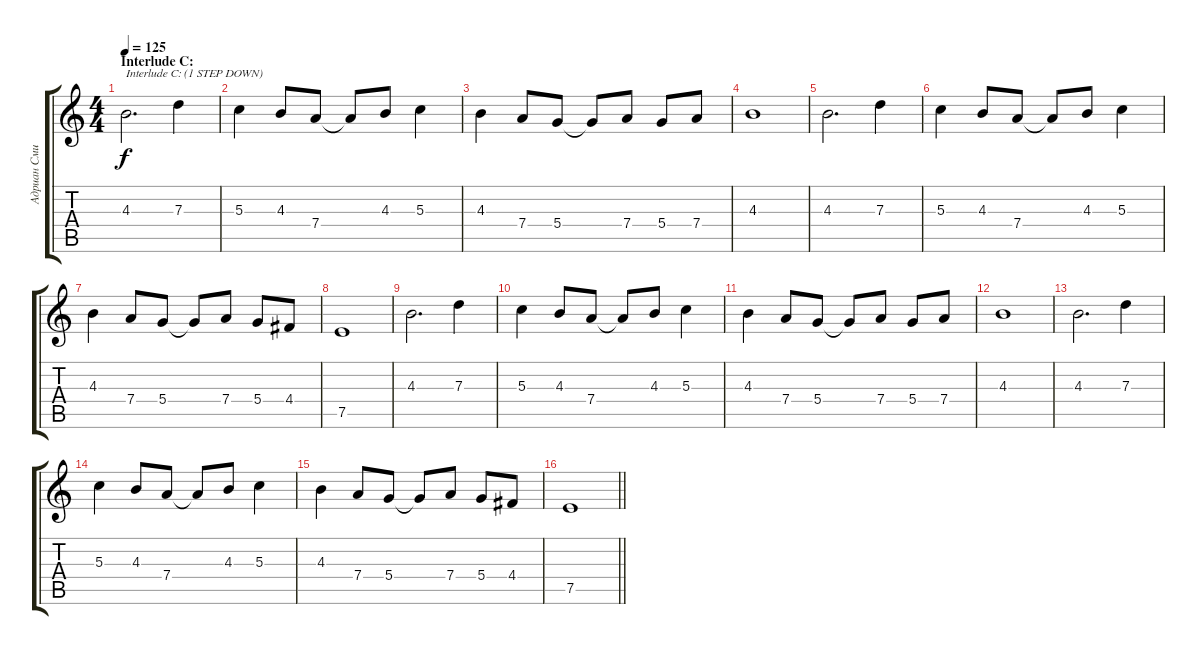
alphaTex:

\track ("Адриан Смит" "Адриан Сми") {instrument overdrivenguitar}
\staff {score tabs}
\tuning (E4 B3 G3 D3 A2 E2) {hide}
\ts (4 4)
\section ("" "Interlude C:")
\tempo 125
\clef g2
\ks c
4.3.2{d txt "Interlude C: (1 STEP DOWN)" dy f} 7.3.4 |
5.3.4 4.3.8 7.4.8 7.4{t}.8 4.3.8 5.3.4 |
4.3.4 7.4.8 5.4.8 5.4{t}.8 7.4.8 5.4.8 7.4.8 |
4.3.1 |
4.3.2{d} 7.3.4 |
5.3.4 4.3.8 7.4.8 7.4{t}.8 4.3.8 5.3.4 |
4.3.4 7.4.8 5.4.8 5.4{t}.8 7.4.8 5.4.8 4.4.8 |
7.5.1 |
4.3.2{d} 7.3.4 |
5.3.4 4.3.8 7.4.8 7.4{t}.8 4.3.8 5.3.4 |
4.3.4 7.4.8 5.4.8 5.4{t}.8 7.4.8 5.4.8 7.4.8 |
4.3.1 |
4.3.2{d} 7.3.4 |
5.3.4 4.3.8 7.4.8 7.4{t}.8 4.3.8 5.3.4 |
4.3.4 7.4.8 5.4.8 5.4{t}.8 7.4.8 5.4.8 4.4.8 |
\barLineRight lightlight
7.5.1
